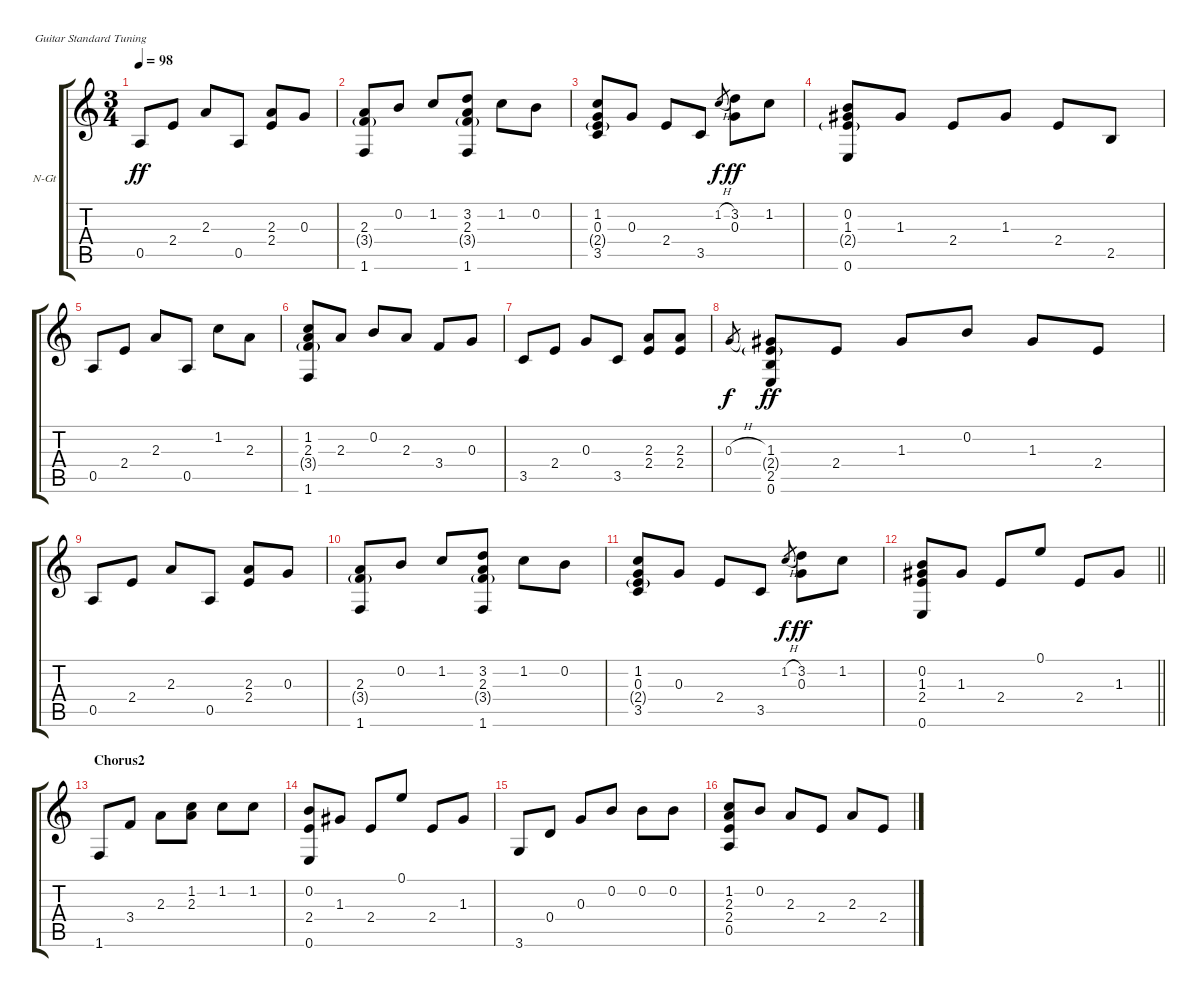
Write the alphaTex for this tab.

\bracketExtendMode groupsimilarinstruments
\firstSystemTrackNameOrientation horizontal
\otherSystemsTrackNameOrientation horizontal
\track ("Guitar" "N-Gt") {solo instrument acousticguitarnylon}
\staff {score tabs}
\tuning (E4 B3 G3 D3 A2 E2)
\ts (3 4)
\tempo 98
\clef g2
\ks c
0.5.8{dy ff} 2.4.8 2.3.8 0.5.8 (2.3 2.4).8 0.3.8 |
(2.3 3.4{g} 1.6).8 0.2.8 1.2.8 (3.2 2.3 3.4{g} 1.6).8 1.2.8 0.2.8 |
(1.2 0.3 2.4{g} 3.5).8 0.3.8 2.4.8 3.5.8 1.2{h}.8{gr dy f} (3.2 0.3).8{dy ff} 1.2.8 |
(0.2 1.3 2.4{g} 0.6).8 1.3.8 2.4.8 1.3.8 2.4.8 2.5.8 |
0.5.8 2.4.8 2.3.8 0.5.8 1.2.8 2.3.8 |
(1.2 2.3 3.4{g} 1.6).8 2.3.8 0.2.8 2.3.8 3.4.8 0.3.8 |
3.5.8 2.4.8 0.3.8 3.5.8 (2.3 2.4).8 (2.3 2.4).8 |
0.3{h}.8{gr dy f} (1.3 2.4{g} 2.5 0.6).8{dy ff} 2.4.8 1.3.8 0.2.8 1.3.8 2.4.8 |
0.5.8 2.4.8 2.3.8 0.5.8 (2.3 2.4).8 0.3.8 |
(2.3 3.4{g} 1.6).8 0.2.8 1.2.8 (3.2 2.3 3.4{g} 1.6).8 1.2.8 0.2.8 |
(1.2 0.3 2.4{g} 3.5).8 0.3.8 2.4.8 3.5.8 1.2{h}.8{gr dy f} (3.2 0.3).8{dy ff} 1.2.8 |
\barLineRight lightlight
(0.2 1.3 2.4 0.6).8 1.3.8 2.4.8 0.1.8 2.4.8 1.3.8 |
\section ("" "Chorus2")
1.6.8 3.4.8 2.3.8 (1.2 2.3).8 1.2.8 1.2.8 |
(0.2 2.4 0.6).8 1.3.8 2.4.8 0.1.8 2.4.8 1.3.8 |
3.6.8 0.4.8 0.3.8 0.2.8 0.2.8 0.2.8 |
(1.2 2.3 2.4 0.5).8 0.2.8 2.3.8 2.4.8 2.3.8 2.4.8
